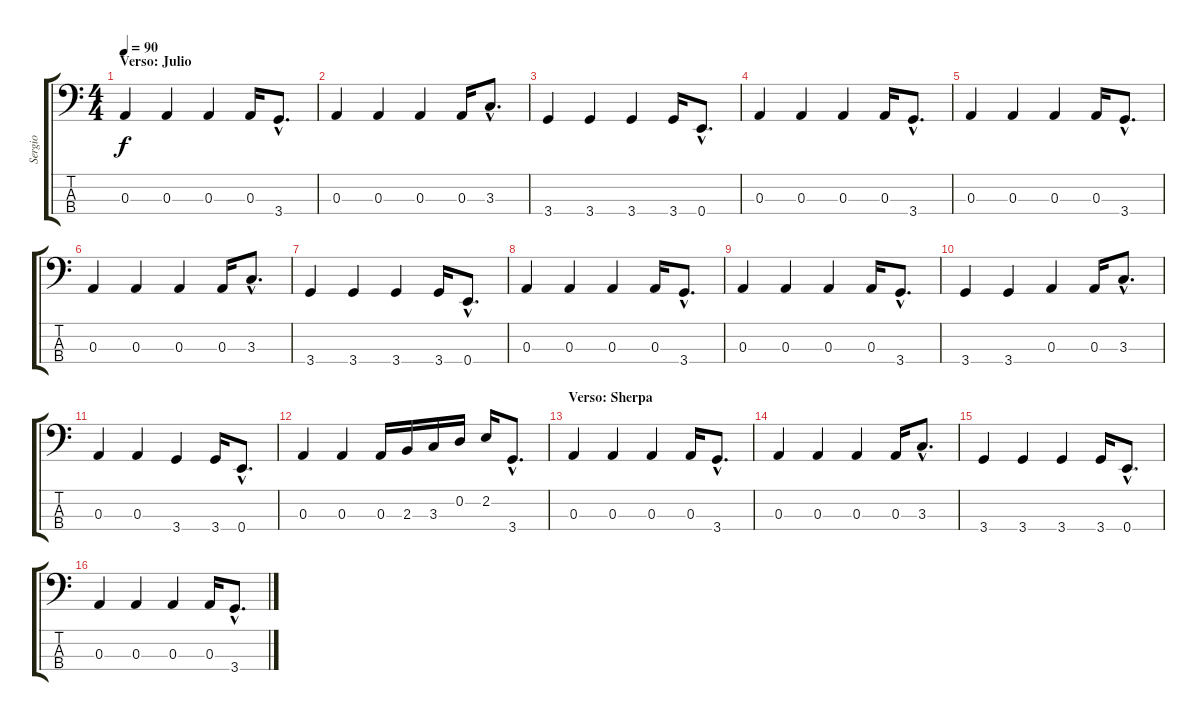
\track ("Sergio" "Sergio") {instrument electricbassfinger}
\staff {score tabs}
\tuning (G2 D2 A1 E1) {hide}
\ts (4 4)
\section ("" "Verso: Julio")
\tempo 90
\clef f4
\ks c
0.3.4{dy f} 0.3.4 0.3.4 0.3.16 3.4{hac}.8{d} |
0.3.4 0.3.4 0.3.4 0.3.16 3.3{hac}.8{d} |
3.4.4 3.4.4 3.4.4 3.4.16 0.4{hac}.8{d} |
0.3.4 0.3.4 0.3.4 0.3.16 3.4{hac}.8{d} |
0.3.4 0.3.4 0.3.4 0.3.16 3.4{hac}.8{d} |
0.3.4 0.3.4 0.3.4 0.3.16 3.3{hac}.8{d} |
3.4.4 3.4.4 3.4.4 3.4.16 0.4{hac}.8{d} |
0.3.4 0.3.4 0.3.4 0.3.16 3.4{hac}.8{d} |
0.3.4 0.3.4 0.3.4 0.3.16 3.4{hac}.8{d} |
3.4.4 3.4.4 0.3.4 0.3.16 3.3{hac}.8{d} |
0.3.4 0.3.4 3.4.4 3.4.16 0.4{hac}.8{d} |
0.3.4 0.3.4 0.3.16 2.3.16 3.3.16 0.2.16 2.2.16 3.4{hac}.8{d} |
\section ("" "Verso: Sherpa")
0.3.4 0.3.4 0.3.4 0.3.16 3.4{hac}.8{d} |
0.3.4 0.3.4 0.3.4 0.3.16 3.3{hac}.8{d} |
3.4.4 3.4.4 3.4.4 3.4.16 0.4{hac}.8{d} |
0.3.4 0.3.4 0.3.4 0.3.16 3.4{hac}.8{d}
